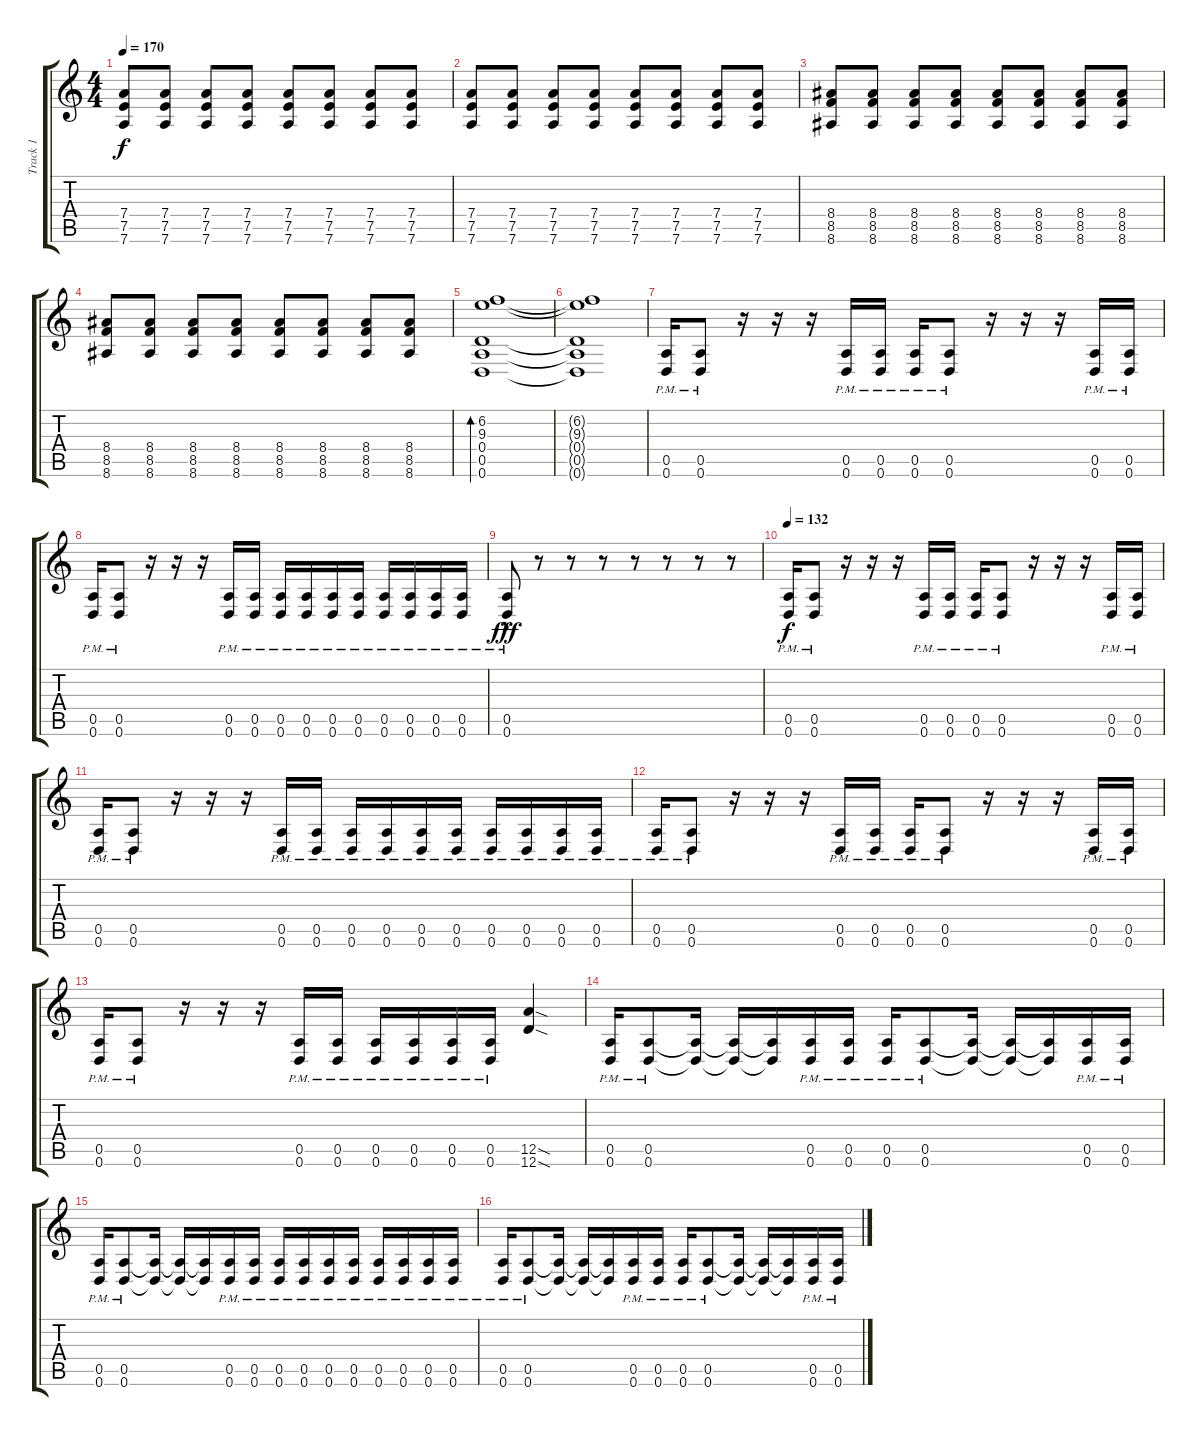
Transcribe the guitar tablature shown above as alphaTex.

\track ("Track 1" "Track 1") {instrument distortionguitar}
\staff {score tabs}
\tuning (E4 B3 G3 D3 A2 D2) {hide}
\ts (4 4)
\tempo 170
\clef g2
\ks c
(7.4 7.5 7.6).8{dy f} (7.4 7.5 7.6).8 (7.4 7.5 7.6).8 (7.4 7.5 7.6).8 (7.4 7.5 7.6).8 (7.4 7.5 7.6).8 (7.4 7.5 7.6).8 (7.4 7.5 7.6).8 |
(7.4 7.5 7.6).8 (7.4 7.5 7.6).8 (7.4 7.5 7.6).8 (7.4 7.5 7.6).8 (7.4 7.5 7.6).8 (7.4 7.5 7.6).8 (7.4 7.5 7.6).8 (7.4 7.5 7.6).8 |
(8.4 8.5 8.6).8 (8.4 8.5 8.6).8 (8.4 8.5 8.6).8 (8.4 8.5 8.6).8 (8.4 8.5 8.6).8 (8.4 8.5 8.6).8 (8.4 8.5 8.6).8 (8.4 8.5 8.6).8 |
(8.4 8.5 8.6).8 (8.4 8.5 8.6).8 (8.4 8.5 8.6).8 (8.4 8.5 8.6).8 (8.4 8.5 8.6).8 (8.4 8.5 8.6).8 (8.4 8.5 8.6).8 (8.4 8.5 8.6).8 |
(6.2 9.3 0.4 0.5 0.6).1{bd 30} |
(6.2{t} 9.3{t} 0.4{t} 0.5{t} 0.6{t}).1 |
(0.5{pm} 0.6{pm}).16 (0.5{pm} 0.6{pm}).8 r.16 r.16 r.16 (0.5{pm} 0.6{pm}).16 (0.5{pm} 0.6{pm}).16 (0.5{pm} 0.6{pm}).16 (0.5{pm} 0.6{pm}).8 r.16 r.16 r.16 (0.5{pm} 0.6{pm}).16 (0.5{pm} 0.6{pm}).16 |
(0.5{pm} 0.6{pm}).16 (0.5{pm} 0.6{pm}).8 r.16 r.16 r.16 (0.5{pm} 0.6{pm}).16 (0.5{pm} 0.6{pm}).16 (0.5{pm} 0.6{pm}).16 (0.5{pm} 0.6{pm}).16 (0.5{pm} 0.6{pm}).16 (0.5{pm} 0.6{pm}).16 (0.5{pm} 0.6{pm}).16 (0.5{pm} 0.6{pm}).16 (0.5{pm} 0.6{pm}).16 (0.5{pm} 0.6{pm}).16 |
(0.5{hac pm} 0.6{hac pm}).8{dy fff} r.8 r.8 r.8 r.8 r.8 r.8 r.8 |
\tempo 132
(0.5{pm} 0.6{pm}).16{dy f} (0.5{pm} 0.6{pm}).8 r.16 r.16 r.16 (0.5{pm} 0.6{pm}).16 (0.5{pm} 0.6{pm}).16 (0.5{pm} 0.6{pm}).16 (0.5{pm} 0.6{pm}).8 r.16 r.16 r.16 (0.5{pm} 0.6{pm}).16 (0.5{pm} 0.6{pm}).16 |
(0.5{pm} 0.6{pm}).16 (0.5{pm} 0.6{pm}).8 r.16 r.16 r.16 (0.5{pm} 0.6{pm}).16 (0.5{pm} 0.6{pm}).16 (0.5{pm} 0.6{pm}).16 (0.5{pm} 0.6{pm}).16 (0.5{pm} 0.6{pm}).16 (0.5{pm} 0.6{pm}).16 (0.5{pm} 0.6{pm}).16 (0.5{pm} 0.6{pm}).16 (0.5{pm} 0.6{pm}).16 (0.5{pm} 0.6{pm}).16 |
(0.5{pm} 0.6{pm}).16 (0.5{pm} 0.6{pm}).8 r.16 r.16 r.16 (0.5{pm} 0.6{pm}).16 (0.5{pm} 0.6{pm}).16 (0.5{pm} 0.6{pm}).16 (0.5{pm} 0.6{pm}).8 r.16 r.16 r.16 (0.5{pm} 0.6{pm}).16 (0.5{pm} 0.6{pm}).16 |
(0.5{pm} 0.6{pm}).16 (0.5{pm} 0.6{pm}).8 r.16 r.16 r.16 (0.5{pm} 0.6{pm}).16 (0.5{pm} 0.6{pm}).16 (0.5{pm} 0.6{pm}).16 (0.5{pm} 0.6{pm}).16 (0.5{pm} 0.6{pm}).16 (0.5{pm} 0.6{pm}).16 (12.5{sod} 12.6{sod}).4 |
(0.5{pm} 0.6{pm}).16 (0.5{pm} 0.6{pm}).8 (0.5{t} 0.6{t}).16 (0.5{t} 0.6{t}).16 (0.5{t} 0.6{t}).16 (0.5{pm} 0.6{pm}).16 (0.5{pm} 0.6{pm}).16 (0.5{pm} 0.6{pm}).16 (0.5{pm} 0.6{pm}).8 (0.5{t} 0.6{t}).16 (0.5{t} 0.6{t}).16 (0.5{t} 0.6{t}).16 (0.5{pm} 0.6{pm}).16 (0.5{pm} 0.6{pm}).16 |
(0.5{pm} 0.6{pm}).16 (0.5{pm} 0.6{pm}).8 (0.5{t} 0.6{t}).16 (0.5{t} 0.6{t}).16 (0.5{t} 0.6{t}).16 (0.5{pm} 0.6{pm}).16 (0.5{pm} 0.6{pm}).16 (0.5{pm} 0.6{pm}).16 (0.5{pm} 0.6{pm}).16 (0.5{pm} 0.6{pm}).16 (0.5{pm} 0.6{pm}).16 (0.5{pm} 0.6{pm}).16 (0.5{pm} 0.6{pm}).16 (0.5{pm} 0.6{pm}).16 (0.5{pm} 0.6{pm}).16 |
(0.5{pm} 0.6{pm}).16 (0.5{pm} 0.6{pm}).8 (0.5{t} 0.6{t}).16 (0.5{t} 0.6{t}).16 (0.5{t} 0.6{t}).16 (0.5{pm} 0.6{pm}).16 (0.5{pm} 0.6{pm}).16 (0.5{pm} 0.6{pm}).16 (0.5{pm} 0.6{pm}).8 (0.5{t} 0.6{t}).16 (0.5{t} 0.6{t}).16 (0.5{t} 0.6{t}).16 (0.5{pm} 0.6{pm}).16 (0.5{pm} 0.6{pm}).16
